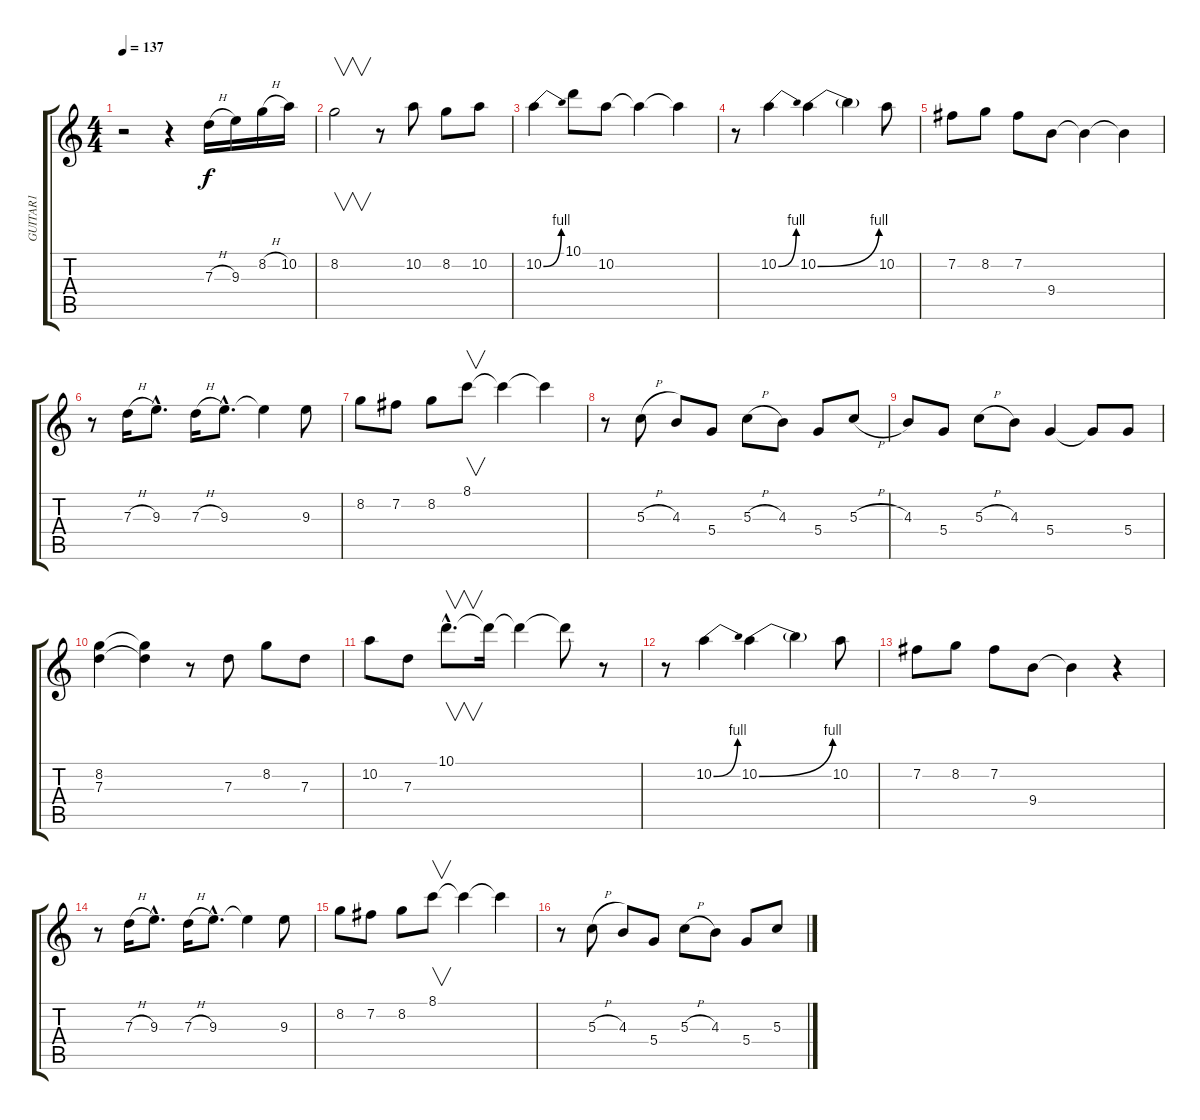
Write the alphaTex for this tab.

\track ("GUITAR1" "GUITAR1") {instrument distortionguitar}
\staff {score tabs}
\tuning (E4 B3 G3 D3 A2 E2) {hide}
\ts (4 4)
\tempo 137
\clef g2
\ks c
r.2{dy f instrument distortionguitar} r.4 7.3{h}.16 9.3.16 8.2{h}.16 10.2.16 |
8.2.2{v} r.8 10.2.8 8.2.8 10.2.8 |
10.2{be (bend 0 0 60 4)}.4 10.1.8 10.2.8 10.2{t}.4 10.2{t}.4 |
r.8 10.2{be (bend 0 0 60 4)}.4 10.2{be (bend 0 0 60 4)}.4 10.2{t}.4 10.2.8 |
7.2.8 8.2.8 7.2.8 9.4.8 9.4{t}.4 9.4{t}.4 |
r.8 7.3{h}.16 9.3{hac}.8{d} 7.3{h}.16 9.3{hac}.8{d} 9.3{t}.4 9.3.8 |
8.2.8 7.2.8 8.2.8 8.1.8{v} 8.1{t}.4 8.1{t}.4 |
r.8 5.3{h}.8 4.3.8 5.4.8 5.3{h}.8 4.3.8 5.4.8 5.3{h}.8 |
4.3.8 5.4.8 5.3{h}.8 4.3.8 5.4.4 5.4{t}.8 5.4.8 |
(8.2 7.3).4 (8.2{t} 7.3{t}).4 r.8 7.3.8 8.2.8 7.3.8 |
10.2.8 7.3.8 10.1{hac}.8{v d} 10.1{t}.16 10.1{t}.4 10.1{t}.8 r.8 |
r.8 10.2{be (bend 0 0 60 4)}.4 10.2{be (bend 0 0 60 4)}.4 10.2{t}.4 10.2.8 |
7.2.8 8.2.8 7.2.8 9.4.8 9.4{t}.4 r.4 |
r.8 7.3{h}.16 9.3{hac}.8{d} 7.3{h}.16 9.3{hac}.8{d} 9.3{t}.4 9.3.8 |
8.2.8 7.2.8 8.2.8 8.1.8{v} 8.1{t}.4 8.1{t}.4 |
r.8 5.3{h}.8 4.3.8 5.4.8 5.3{h}.8 4.3.8 5.4.8 5.3{h}.8
